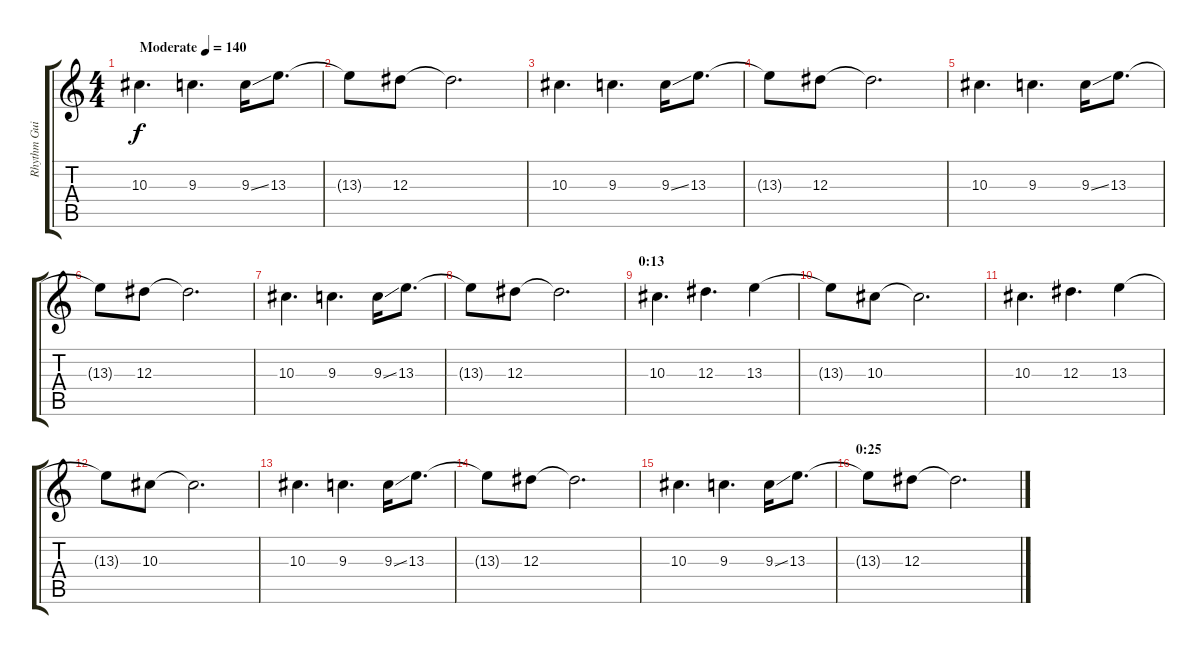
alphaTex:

\track ("Rhythm Guitar" "Rhythm Gui") {instrument overdrivenguitar}
\staff {score tabs}
\tuning (C4 G3 Eb3 Bb2 F2 C2) {hide}
\ts (4 4)
\tempo (140 "Moderate")
\clef g2
\ks c
10.3.4{d dy f instrument overdrivenguitar} 9.3.4{d} 9.3{ss}.16 13.3.8{d} |
13.3{t}.8 12.3.8 12.3{t}.2{d} |
10.3.4{d} 9.3.4{d} 9.3{ss}.16 13.3.8{d} |
13.3{t}.8 12.3.8 12.3{t}.2{d} |
10.3.4{d} 9.3.4{d} 9.3{ss}.16 13.3.8{d} |
13.3{t}.8 12.3.8 12.3{t}.2{d} |
10.3.4{d} 9.3.4{d} 9.3{ss}.16 13.3.8{d} |
13.3{t}.8 12.3.8 12.3{t}.2{d} |
\section ("" "0:13")
10.3.4{d} 12.3.4{d} 13.3.4 |
13.3{t}.8 10.3.8 10.3{t}.2{d} |
10.3.4{d} 12.3.4{d} 13.3.4 |
13.3{t}.8 10.3.8 10.3{t}.2{d} |
10.3.4{d} 9.3.4{d} 9.3{ss}.16 13.3.8{d} |
13.3{t}.8 12.3.8 12.3{t}.2{d} |
10.3.4{d} 9.3.4{d} 9.3{ss}.16 13.3.8{d} |
\section ("" "0:25")
13.3{t}.8 12.3.8 12.3{t}.2{d}
